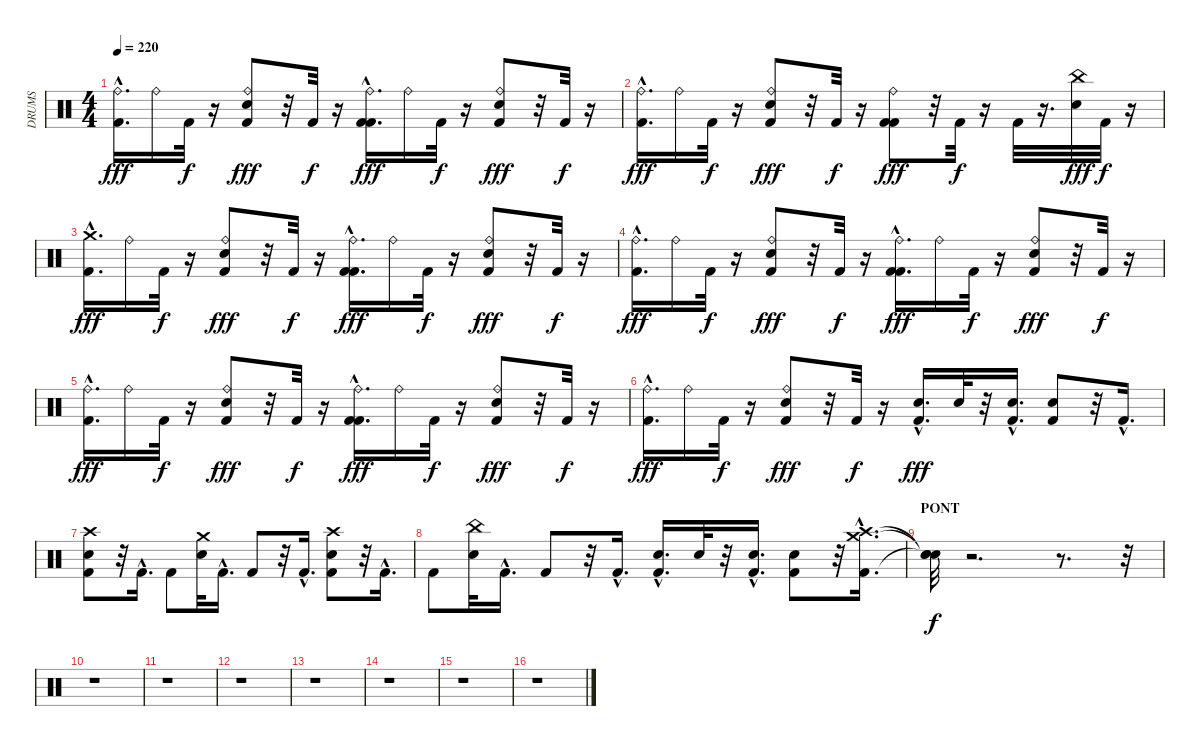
\track ("DRUMS" "DRUMS") {instrument percussion}
\staff {score}
\articulation defaults
\ts (4 4)
\tempo 220
\clef neutral
\ks c
("Kick (hit) 2"{hac} "Ride (bell)"{hac}).16{d dy fff} "Ride (bell)".16 "Kick (hit) 2".32{dy f} r.16 ("Kick (hit) 2" "Ride (bell)" "Electric Snare (hit)").8{dy fff} r.32 "Kick (hit) 2".32{dy f} r.16 ("Kick (hit) 2"{hac} "Ride (bell)"{hac} "Kick (hit) 2"{hac}).16{d dy fff} "Ride (bell)".16 "Kick (hit) 2".32{dy f} r.16 ("Ride (bell)" "Electric Snare (hit)" "Kick (hit) 2").8{dy fff} r.32 "Kick (hit) 2".32{dy f} r.16 |
("Ride (bell)"{hac} "Kick (hit) 2"{hac}).16{d dy fff} "Ride (bell)".16 "Kick (hit) 2".32{dy f} r.16 ("Ride (bell)" "Kick (hit) 2" "Electric Snare (hit)").8{dy fff} r.32 "Kick (hit) 2".32{dy f} r.16 ("Ride (bell)" "Kick (hit) 2" "Kick (hit) 2").8{dy fff} r.32 "Kick (hit) 2".32{dy f} r.16 "Kick (hit) 2".32 r.16{d} ("Electric Snare (hit)" "China (hit)").32{dy fff} "Kick (hit) 2".32{dy f} r.16 |
("Kick (hit) 2"{hac} "Crash medium (hit)"{hac}).16{d dy fff} "Ride (bell)".16 "Kick (hit) 2".32{dy f} r.16 ("Electric Snare (hit)" "Kick (hit) 2" "Ride (bell)").8{dy fff} r.32 "Kick (hit) 2".32{dy f} r.16 ("Kick (hit) 2"{hac} "Kick (hit) 2"{hac} "Ride (bell)"{hac}).16{d dy fff} "Ride (bell)".16 "Kick (hit) 2".32{dy f} r.16 ("Kick (hit) 2" "Electric Snare (hit)" "Ride (bell)").8{dy fff} r.32 "Kick (hit) 2".32{dy f} r.16 |
("Ride (bell)"{hac} "Kick (hit) 2"{hac}).16{d dy fff} "Ride (bell)".16 "Kick (hit) 2".32{dy f} r.16 ("Ride (bell)" "Kick (hit) 2" "Electric Snare (hit)").8{dy fff} r.32 "Kick (hit) 2".32{dy f} r.16 ("Kick (hit) 2"{hac} "Kick (hit) 2"{hac} "Ride (bell)"{hac}).16{d dy fff} "Ride (bell)".16 "Kick (hit) 2".32{dy f} r.16 ("Ride (bell)" "Kick (hit) 2" "Electric Snare (hit)").8{dy fff} r.32 "Kick (hit) 2".32{dy f} r.16 |
("Kick (hit) 2"{hac} "Ride (bell)"{hac}).16{d dy fff} "Ride (bell)".16 "Kick (hit) 2".32{dy f} r.16 ("Kick (hit) 2" "Ride (bell)" "Electric Snare (hit)").8{dy fff} r.32 "Kick (hit) 2".32{dy f} r.16 ("Kick (hit) 2"{hac} "Ride (bell)"{hac} "Kick (hit) 2"{hac}).16{d dy fff} "Ride (bell)".16 "Kick (hit) 2".32{dy f} r.16 ("Electric Snare (hit)" "Kick (hit) 2" "Ride (bell)").8{dy fff} r.32 "Kick (hit) 2".32{dy f} r.16 |
("Kick (hit) 2"{hac} "Ride (bell)"{hac}).16{d dy fff} "Ride (bell)".16 "Kick (hit) 2".32{dy f} r.16 ("Kick (hit) 2" "Ride (bell)" "Electric Snare (hit)").8{dy fff} r.32 "Kick (hit) 2".32{dy f} r.16 ("Kick (hit) 2"{hac} "Electric Snare (hit)"{hac}).16{d dy fff} "Electric Snare (hit)".32 r.32 ("Electric Snare (hit)"{hac} "Kick (hit) 2"{hac}).16{d} ("Electric Snare (hit)" "Kick (hit) 2").8 r.32 "Kick (hit) 2"{hac}.16{d} |
("Electric Snare (hit)" "Kick (hit) 2" "Crash high (hit)").8 r.32 "Kick (hit) 2"{hac}.16{d} "Kick (hit) 2".8 ("Crash medium (hit)" "Electric Snare (hit)").32 "Kick (hit) 2"{hac}.16{d} "Kick (hit) 2".8 r.32 "Kick (hit) 2"{hac}.16{d} ("Kick (hit) 2" "Crash high (hit)" "Electric Snare (hit)").8 r.32 "Kick (hit) 2"{hac}.16{d} |
"Kick (hit) 2".8 ("Electric Snare (hit)" "China (hit)").32 "Kick (hit) 2"{hac}.16{d} "Kick (hit) 2".8 r.32 "Kick (hit) 2"{hac}.16{d} ("Kick (hit) 2"{hac} "Electric Snare (hit)"{hac}).16{d} "Electric Snare (hit)".32 r.32 ("Electric Snare (hit)"{hac} "Kick (hit) 2"{hac}).16{d} ("Electric Snare (hit)" "Kick (hit) 2").8 r.32 ("Kick (hit) 2"{hac} "Crash medium (hit)"{hac} "Crash high (hit)"{hac}).16{d} |
\section ("" "PONT")
("Snare (hit)"{t} "Snare (hit)"{t} "Snare (hit)"{t}).32{dy f} r.2{d} r.8{d} r.32 |
r.1 |
r.1 |
r.1 |
r.1 |
r.1 |
r.1 |
r.1
